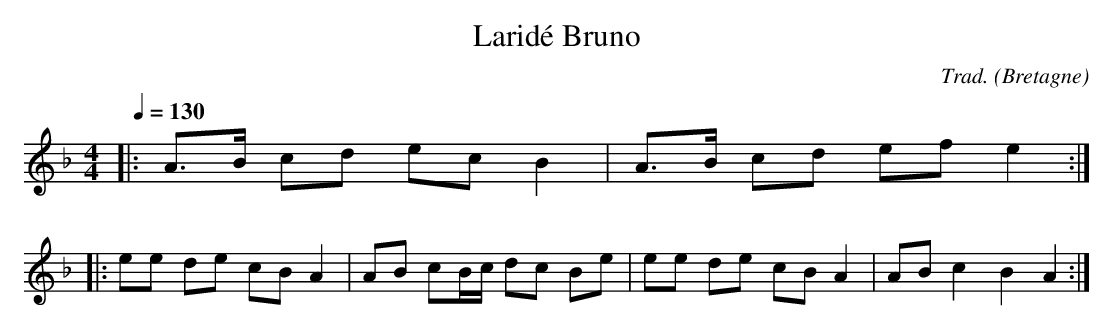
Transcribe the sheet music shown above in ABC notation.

X:1
T:Laridé Bruno
C:Trad.
O:Bretagne
Qq:1/4=124
M:4/4
L:1/8
Q:1/4=130
K:F
|: A>B cd ec B2 | A>B cd ef e2 ::
ee de cB A2 | AB cB/c/ dc Be | ee de cB A2 | AB c2 B2 A2 :|
